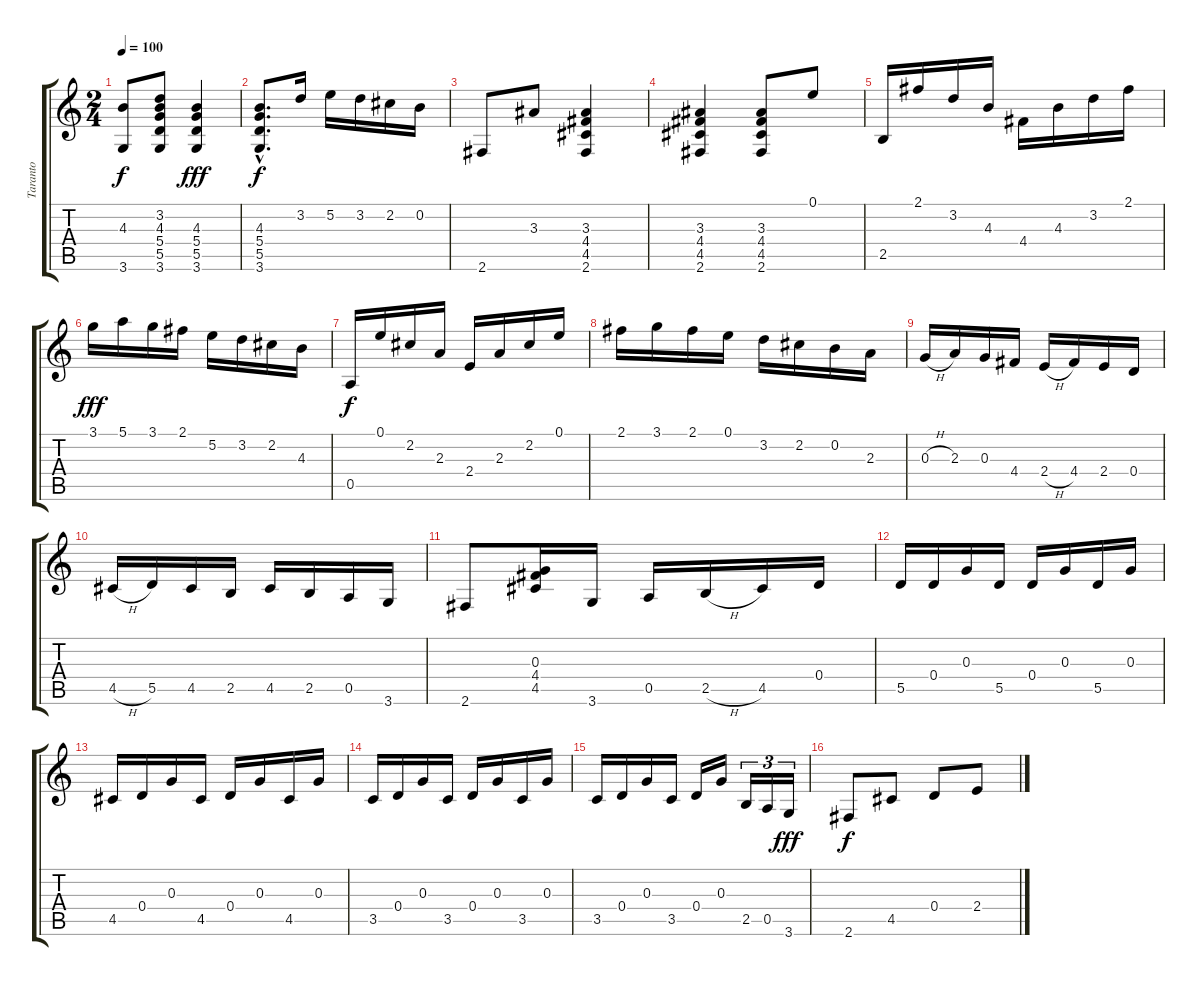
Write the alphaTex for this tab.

\track ("Taranto" "Taranto") {instrument acousticguitarnylon}
\staff {score tabs}
\tuning (E4 B3 G3 D3 A2 E2) {hide}
\ts (2 4)
\tempo 100
\clef g2
\ks c
(4.3 3.6).8{dy f} (3.2 4.3 5.4 5.5 3.6).8 (4.3 5.4 5.5 3.6).4{dy fff} |
(4.3{hac} 5.4{hac} 5.5{hac} 3.6{hac}).8{d dy f} 3.2.16 5.2.16 3.2.16 2.2.16 0.2.16 |
2.6.8 3.3.8 (3.3 4.4 4.5 2.6).4 |
(3.3 4.4 4.5 2.6).4 (3.3 4.4 4.5 2.6).8 0.1.8 |
2.5.16 2.1.16 3.2.16 4.3.16 4.4.16 4.3.16 3.2.16 2.1.16 |
3.1.16{dy fff} 5.1.16 3.1.16 2.1.16 5.2.16 3.2.16 2.2.16 4.3.16 |
0.5.16{dy f} 0.1.16 2.2.16 2.3.16 2.4.16 2.3.16 2.2.16 0.1.16 |
2.1.16 3.1.16 2.1.16 0.1.16 3.2.16 2.2.16 0.2.16 2.3.16 |
0.3{h}.16 2.3.16 0.3.16 4.4.16 2.4{h}.16 4.4.16 2.4.16 0.4.16 |
4.5{h}.16 5.5.16 4.5.16 2.5.16 4.5.16 2.5.16 0.5.16 3.6.16 |
2.6.8 (0.3 4.4 4.5).16 3.6.16 0.5.16 2.5{h}.16 4.5.16 0.4.16 |
5.5.16 0.4.16 0.3.16 5.5.16 0.4.16 0.3.16 5.5.16 0.3.16 |
4.5.16 0.4.16 0.3.16 4.5.16 0.4.16 0.3.16 4.5.16 0.3.16 |
3.5.16 0.4.16 0.3.16 3.5.16 0.4.16 0.3.16 3.5.16 0.3.16 |
3.5.16 0.4.16 0.3.16 3.5.16 0.4.16 0.3.16 2.5.16{tu (3 2)} 0.5.16{tu (3 2)} 3.6.16{tu (3 2) dy fff} |
2.6.8{dy f} 4.5.8 0.4.8 2.4.8
